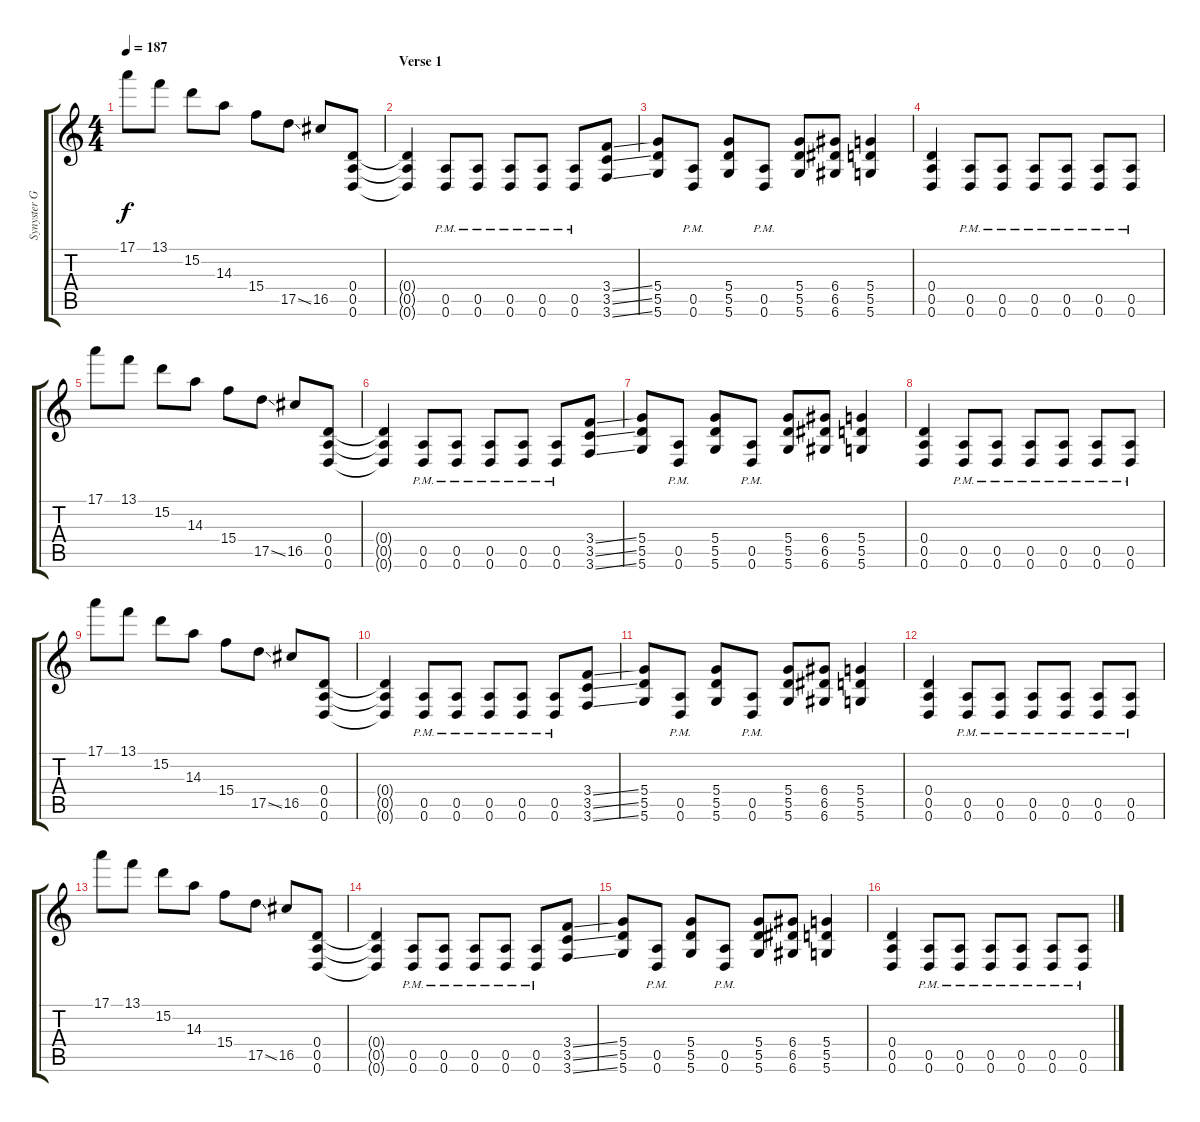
\track ("Synyster Gates (Dist. Rhythm)" "Synyster G") {instrument distortionguitar}
\staff {score tabs}
\tuning (E4 B3 G3 D3 A2 D2) {hide}
\ts (4 4)
\tempo 187
\clef g2
\ks c
17.1.8{dy f} 13.1.8 15.2.8 14.3.8 15.4.8 17.5{ss}.8 16.5.8 (0.4 0.5 0.6).8 |
\section ("" "Verse 1")
(0.4{t} 0.5{t} 0.6{t}).4 (0.5{pm} 0.6{pm}).8 (0.5{pm} 0.6{pm}).8 (0.5{pm} 0.6{pm}).8 (0.5{pm} 0.6{pm}).8 (0.5{pm} 0.6{pm}).8 (3.4{ss} 3.5{ss} 3.6{ss}).8 |
(5.4 5.5 5.6).8 (0.5{pm} 0.6{pm}).8 (5.4 5.5 5.6).8 (0.5{pm} 0.6{pm}).8 (5.4 5.5 5.6).8 (6.4 6.5 6.6).8 (5.4 5.5 5.6).4 |
(0.4 0.5 0.6).4 (0.5{pm} 0.6{pm}).8 (0.5{pm} 0.6{pm}).8 (0.5{pm} 0.6{pm}).8 (0.5{pm} 0.6{pm}).8 (0.5{pm} 0.6{pm}).8 (0.5{pm} 0.6{pm}).8 |
17.1.8 13.1.8 15.2.8 14.3.8 15.4.8 17.5{ss}.8 16.5.8 (0.4 0.5 0.6).8 |
(0.4{t} 0.5{t} 0.6{t}).4 (0.5{pm} 0.6{pm}).8 (0.5{pm} 0.6{pm}).8 (0.5{pm} 0.6{pm}).8 (0.5{pm} 0.6{pm}).8 (0.5{pm} 0.6{pm}).8 (3.4{ss} 3.5{ss} 3.6{ss}).8 |
(5.4 5.5 5.6).8 (0.5{pm} 0.6{pm}).8 (5.4 5.5 5.6).8 (0.5{pm} 0.6{pm}).8 (5.4 5.5 5.6).8 (6.4 6.5 6.6).8 (5.4 5.5 5.6).4 |
(0.4 0.5 0.6).4 (0.5{pm} 0.6{pm}).8 (0.5{pm} 0.6{pm}).8 (0.5{pm} 0.6{pm}).8 (0.5{pm} 0.6{pm}).8 (0.5{pm} 0.6{pm}).8 (0.5{pm} 0.6{pm}).8 |
17.1.8 13.1.8 15.2.8 14.3.8 15.4.8 17.5{ss}.8 16.5.8 (0.4 0.5 0.6).8 |
(0.4{t} 0.5{t} 0.6{t}).4 (0.5{pm} 0.6{pm}).8 (0.5{pm} 0.6{pm}).8 (0.5{pm} 0.6{pm}).8 (0.5{pm} 0.6{pm}).8 (0.5{pm} 0.6{pm}).8 (3.4{ss} 3.5{ss} 3.6{ss}).8 |
(5.4 5.5 5.6).8 (0.5{pm} 0.6{pm}).8 (5.4 5.5 5.6).8 (0.5{pm} 0.6{pm}).8 (5.4 5.5 5.6).8 (6.4 6.5 6.6).8 (5.4 5.5 5.6).4 |
(0.4 0.5 0.6).4 (0.5{pm} 0.6{pm}).8 (0.5{pm} 0.6{pm}).8 (0.5{pm} 0.6{pm}).8 (0.5{pm} 0.6{pm}).8 (0.5{pm} 0.6{pm}).8 (0.5{pm} 0.6{pm}).8 |
17.1.8 13.1.8 15.2.8 14.3.8 15.4.8 17.5{ss}.8 16.5.8 (0.4 0.5 0.6).8 |
(0.4{t} 0.5{t} 0.6{t}).4 (0.5{pm} 0.6{pm}).8 (0.5{pm} 0.6{pm}).8 (0.5{pm} 0.6{pm}).8 (0.5{pm} 0.6{pm}).8 (0.5{pm} 0.6{pm}).8 (3.4{ss} 3.5{ss} 3.6{ss}).8 |
(5.4 5.5 5.6).8 (0.5{pm} 0.6{pm}).8 (5.4 5.5 5.6).8 (0.5{pm} 0.6{pm}).8 (5.4 5.5 5.6).8 (6.4 6.5 6.6).8 (5.4 5.5 5.6).4 |
(0.4 0.5 0.6).4 (0.5{pm} 0.6{pm}).8 (0.5{pm} 0.6{pm}).8 (0.5{pm} 0.6{pm}).8 (0.5{pm} 0.6{pm}).8 (0.5{pm} 0.6{pm}).8 (0.5{pm} 0.6{pm}).8
